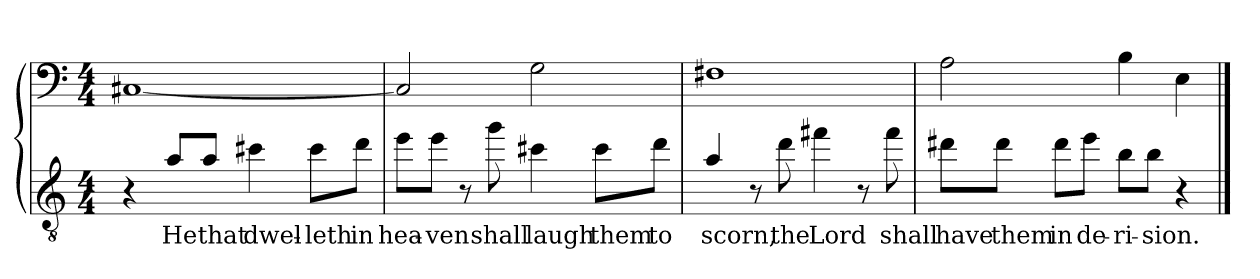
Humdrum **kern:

**kern	**text	**kern
*part1	*part1	*part1
*staff2	*staff2	*staff1
*clefGv2	*	*clefF4
*k[]	*	*k[]
*a:	*	*a:
*M4/4	*	*M4/4
=1	=1	=1
4r	.	[1C#X/
8a/L	He	.
8a/J	that	.
4cc#X\	dwel-	.
8cc#\L	-leth	.
8dd\J	in	.
=2	=2	=2
8ee\L	hea-	2C#/]
8ee\J	-ven	.
8r	.	.
8gg\	shall	.
4cc#X\	laugh	2G\
8cc#\L	them	.
8dd\J	to	.
=3	=3	=3
4a/	scorn,	1F#X\
8r	.	.
8dd\	the	.
4ff#X\	Lord	.
8r	.	.
8ff#\	shall	.
=4	=4	=4
8dd#X\L	have	2A\
8dd#\J	them	.
8dd#\L	in	.
8ee\J	de-	.
8b\L	-ri-	4B\
8b\J	-sion.	.
4r	.	4E\
==	==	==
*-	*-	*-
